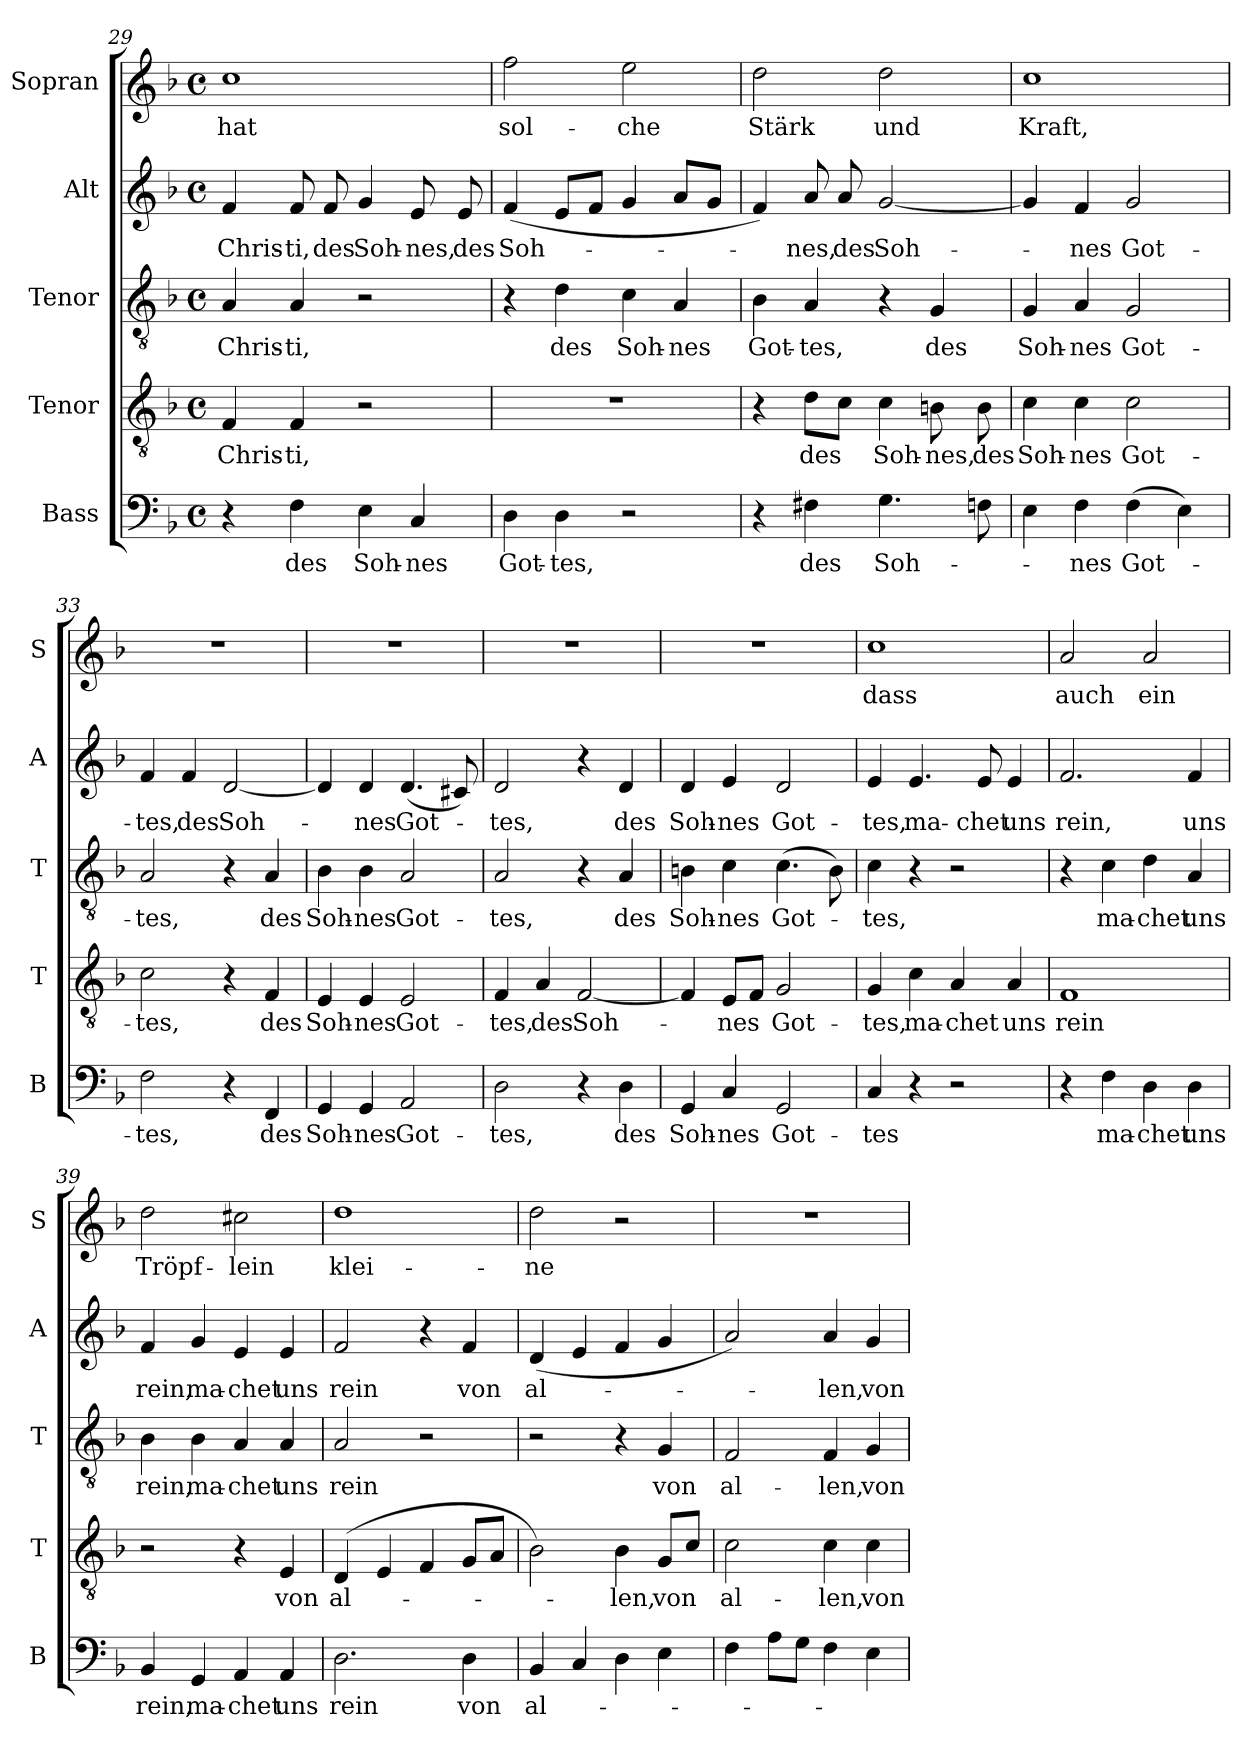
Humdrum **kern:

**kern	**text	**kern	**text	**kern	**text	**kern	**text	**kern	**text
*part5	*part5	*part4	*part4	*part3	*part3	*part2	*part2	*part1	*part1
*staff5	*staff5	*staff4	*staff4	*staff3	*staff3	*staff2	*staff2	*staff1	*staff1
*I"Bass	*	*I"Tenor	*	*I"Tenor	*	*I"Alt	*	*I"Sopran	*
*I'B	*	*I'T	*	*I'T	*	*I'A	*	*I'S	*
!!LO:PB:g=z
*clefF4	*	*clefGv2	*	*clefGv2	*	*clefG2	*	*clefG2	*
*k[b-]	*	*k[b-]	*	*k[b-]	*	*k[b-]	*	*k[b-]	*
*F:	*	*F:	*	*F:	*	*F:	*	*F:	*
*M4/4	*	*M4/4	*	*M4/4	*	*M4/4	*	*M4/4	*
*met(c)	*	*met(c)	*	*met(c)	*	*met(c)	*	*met(c)	*
=29	=29	=29	=29	=29	=29	=29	=29	=29	=29
4r	.	4F/	Chris-	4A/	Chris-	4f/	Chris-	1cc	hat
4F\	des	4F/	-ti,	4A/	-ti,	8f/	-ti,	.	.
.	.	.	.	.	.	8f/	des	.	.
4E\	Soh-	2r	.	2r	.	4g/	Soh-	.	.
4C/	-nes	.	.	.	.	8e/	-nes,	.	.
.	.	.	.	.	.	8e/	des	.	.
=30	=30	=30	=30	=30	=30	=30	=30	=30	=30
4D\	Got-	1r	.	4r	.	(<4f/	Soh-	2ff\	sol-
4D\	-tes,	.	.	4d\	des	8e/L	.	.	.
.	.	.	.	.	.	8f/J	.	.	.
2r	.	.	.	4c\	Soh-	4g/	.	2ee\	-che
.	.	.	.	4A/	-nes	8a/L	.	.	.
.	.	.	.	.	.	8g/J	.	.	.
=31	=31	=31	=31	=31	=31	=31	=31	=31	=31
4r	.	4r	.	4B-\	Got-	4f/)	.	2dd\	Stärk
4F#X\	des	8d\L	des	4A/	-tes,	8a/	-nes,	.	.
.	.	8c\J	.	.	.	8a/	des	.	.
4.G\	Soh-	4c\	Soh-	4r	.	[2g/	Soh-	2dd\	und
.	.	8Bn\	-nes,	4G/	des	.	.	.	.
8Fn\	.	8B\	des	.	.	.	.	.	.
=32	=32	=32	=32	=32	=32	=32	=32	=32	=32
4E\	.	4c\	Soh-	4G/	Soh-	4g/]	.	1cc	Kraft,
4F\	-nes	4c\	-nes	4A/	-nes	4f/	-nes	.	.
(>4F\	Got-	2c\	Got-	2G/	Got-	2g/	Got-	.	.
4E\)	.	.	.	.	.	.	.	.	.
=33	=33	=33	=33	=33	=33	=33	=33	=33	=33
2F\	tes,	2c\	-tes,	2A/	-tes,	4f/	-tes,	1r	.
.	.	.	.	.	.	4f/	des	.	.
4r	.	4r	.	4r	.	[2d/	Soh-	.	.
4FF/	des	4F/	des	4A/	des	.	.	.	.
=34	=34	=34	=34	=34	=34	=34	=34	=34	=34
4GG/	Soh-	4E/	Soh-	4B-\	Soh-	4d/]	.	1r	.
4GG/	-nes	4E/	-nes	4B-\	-nes	4d/	-nes	.	.
2AA/	Got-	2E/	Got-	2A/	Got-	(<4.d/	Got-	.	.
.	.	.	.	.	.	8c#X/)	.	.	.
=35	=35	=35	=35	=35	=35	=35	=35	=35	=35
2D\	-tes,	4F/	-tes,	2A/	-tes,	2d/	tes,	1r	.
.	.	4A/	des	.	.	.	.	.	.
4r	.	[2F/	Soh-	4r	.	4r	.	.	.
4D\	des	.	.	4A/	des	4d/	des	.	.
!!LO:LB:g=z
=36	=36	=36	=36	=36	=36	=36	=36	=36	=36
4GG/	Soh-	4F/]	.	4Bn\	Soh-	4d/	Soh-	1r	.
4C/	-nes	8E/L	-nes	4c\	-nes	4e/	-nes	.	.
.	.	8F/J	.	.	.	.	.	.	.
2GG/	Got-	2G/	Got-	(>4.c\	Got-	2d/	Got-	.	.
.	.	.	.	8B\)	.	.	.	.	.
=37	=37	=37	=37	=37	=37	=37	=37	=37	=37
4C/	-tes	4G/	-tes,	4c\	-tes,	4e/	-tes,	1cc	dass
4r	.	4c\	ma-	4r	.	4.e/	ma-	.	.
2r	.	4A/	-chet	2r	.	.	.	.	.
.	.	.	.	.	.	8e/	-chet	.	.
.	.	4A/	uns	.	.	4e/	uns	.	.
=38	=38	=38	=38	=38	=38	=38	=38	=38	=38
4r	.	1F	rein	4r	.	2.f/	rein,	2a/	auch
4F\	ma-	.	.	4c\	ma-	.	.	.	.
4D\	-chet	.	.	4d\	-chet	.	.	2a/	ein
4D\	uns	.	.	4A/	uns	4f/	uns	.	.
=39	=39	=39	=39	=39	=39	=39	=39	=39	=39
4BB-/	rein,	2r	.	4B-\	rein,	4f/	rein,	2dd\	Tröpf-
4GG/	ma-	.	.	4B-\	ma-	4g/	ma-	.	.
4AA/	-chet	4r	.	4A/	-chet	4e/	-chet	2cc#X\	-lein
4AA/	uns	4E/	von	4A/	uns	4e/	uns	.	.
=40	=40	=40	=40	=40	=40	=40	=40	=40	=40
2.D\	rein	(<4D/	al-	2A/	rein	2f/	rein	1dd	klei-
.	.	4E/	.	.	.	.	.	.	.
.	.	4F/	.	2r	.	4r	.	.	.
4D\	von	8G/L	.	.	.	4f/	von	.	.
.	.	8A/J	.	.	.	.	.	.	.
=41	=41	=41	=41	=41	=41	=41	=41	=41	=41
4BB-/	al-	2B-\)	.	2r	.	(<4d/	al-	2dd\	-ne
4C/	.	.	.	.	.	4e/	.	.	.
4D\	.	4B-\	-len,	4r	.	4f/	.	2r	.
4E\	.	8G/L	von	4G/	von	4g/	.	.	.
.	.	8c/J	.	.	.	.	.	.	.
=42	=42	=42	=42	=42	=42	=42	=42	=42	=42
4F\	.	2c\	al-	2F/	al-	2a/)	.	1r	.
8A\L	.	.	.	.	.	.	.	.	.
8G\J	.	.	.	.	.	.	.	.	.
4F\	.	4c\	-len,	4F/	-len,	4a/	-len,	.	.
4E\	.	4c\	von	4G/	von	4g/	von	.	.
=	=	=	=	=	=	=	=	=	=
*-	*-	*-	*-	*-	*-	*-	*-	*-	*-
